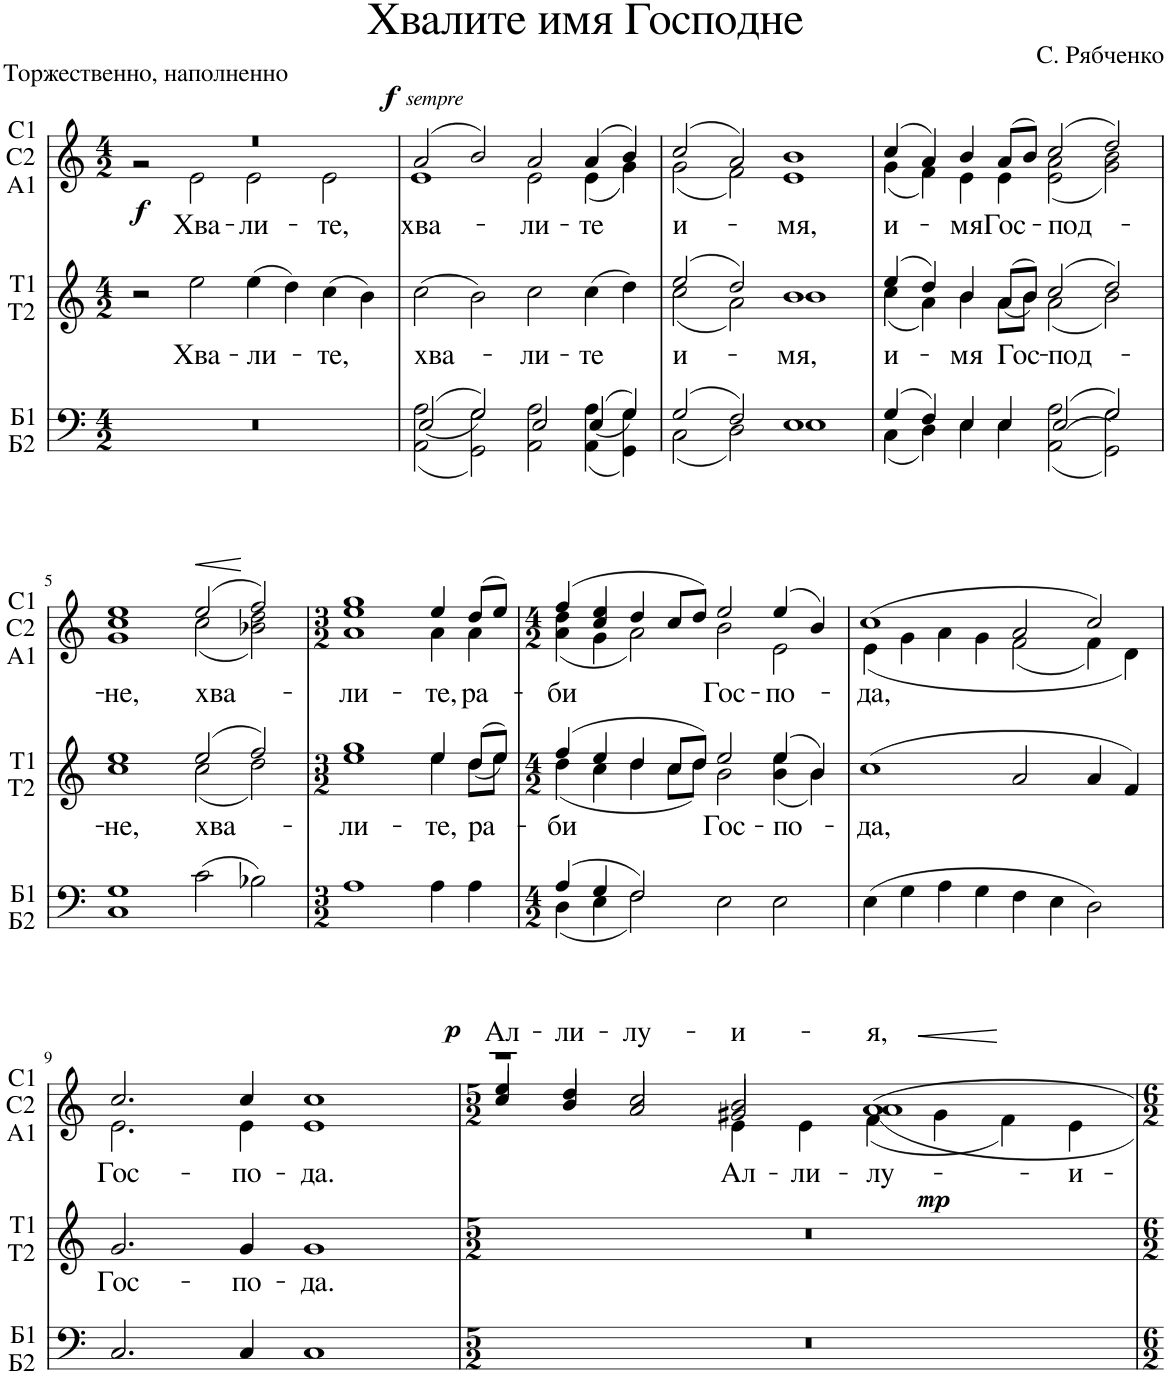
**kern	**kern	**text	**dynam	**kern	**text	**dynam
*part3	*part2	*part2	*part2	*part1	*part1	*part1
*staff3	*staff2	*staff2	*staff2	*staff1	*staff1	*staff1
*I"Б1 Б2	*I"T1 T2	*	*	*I"C1 C2 A1	*	*
*	*I'T1 T2	*	*	*I'C1 C2 A1	*	*
*clefF4	*clefG2	*	*	*clefG2	*	*
*k[]	*k[]	*	*	*k[]	*	*
*M4/2	*M4/2	*	*	*M4/2	*	*
=1	=1	=1	=1	=1	=1	=1
*	*	*	*	*^	*	*
!	!	!	!	!	!	!	!LO:DY:b
0r	2r	.	.	0r	2r	.	f
!	!	!LO:LY:b	!	!	!	!LO:LY:b	!
.	2ee\	Хва-	.	.	2e\	Хва-	.
!	!	!LO:LY:b	!	!	!	!LO:LY:b	!
.	(4ee\	-ли-	.	.	2e\	-ли-	.
.	4dd\)	.	.	.	.	.	.
!	!	!LO:LY:b	!	!	!	!LO:LY:b	!
.	(4cc\	те,	.	.	2e\	-те,	.
.	4b\)	.	.	.	.	.	.
=2	=2	=2	=2	=2	=2	=2	=2
*^	*	*	*	*	*	*	*
!	!	!	!LO:LY:b	!	!	!	!LO:LY:b	!LO:DY:a
!	!	!	!	!	!	!	!	!LO:DY:n=1:a
((<2E/	(2AA\ 2A\	(2cc\	хва-	.	(2a/	1e	хва-	f other-dynamics
2G/))	2GG\ 2G\)	2b\)	.	.	2b/)	.	.	.
!	!	!	!LO:LY:b	!	!	!	!LO:LY:b	!
2E/	2AA\ 2A\	2cc\	ли-	.	2a/	2e\	-ли-	.
!	!	!	!LO:LY:b	!	!	!	!LO:LY:b	!
((<4E/	(4AA\ 4A\	(4cc\	-те	.	(4a/	(4e\	-те	.
4G/))	4GG\ 4G\)	4dd\)	.	.	4b/)	4g\)	.	.
=3	=3	=3	=3	=3	=3	=3	=3	=3
!	!	!	!LO:LY:b	!	!	!	!LO:LY:b	!
*	*	*^	*	*	*	*	*	*
(2G/	(2C\	(2ee/	(2cc\	и-	.	(2cc/	(2g\	и-	.
2F/)	2D\)	2dd/)	2a\)	.	.	2a/)	2f\)	.	.
!	!	!	!	!LO:LY:b	!	!	!	!LO:LY:b	!
1E	1E	1b	1b	мя,	.	1b	1e	мя,	.
=4	=4	=4	=4	=4	=4	=4	=4	=4	=4
!	!	!	!	!LO:LY:b	!	!	!	!LO:LY:b	!
(4G/	(4C\	(4ee/	(4cc\	и-	.	(4cc/	(4g\	и-	.
4F/)	4D\)	4dd/)	4a\)	.	.	4a/)	4f\)	.	.
!	!	!	!	!LO:LY:b	!	!	!	!LO:LY:b	!
4E/	4E\	4b/	4b\	мя	.	4b/	4e\	мя	.
!	!	!	!	!LO:LY:b	!	!	!	!LO:LY:b	!
4E/	4E\	((<8a/L	8a\L	Гос-	.	(8a/L	4e\	Гос-	.
.	.	8b/J))	8b\J	.	.	8b/J)	.	.	.
!	!	!	!	!LO:LY:b	!	!	!	!LO:LY:b	!
((2E/	(2AA\ 2A\	(2cc/	(2a\	под-	.	(2cc/	(2e\ 2a\	-под-	.
2G/))	2GG\ 2G\)	2dd/)	2b\)	.	.	2dd/)	2g\ 2b\)	.	.
!!LO:LB:g=z	!!
=5	=5	=5	=5	=5	=5	=5	=5	=5	=5
!	!	!	!	!LO:LY:b	!	!	!	!LO:LY:b	!
1G	1C	1ee	1cc	не,	.	1ee	1g 1cc	не,	.
!	!	!	!	!LO:LY:b	!	!	!	!LO:LY:b	!LO:HP:b
(>2c\	4ryy	(2ee/	(2cc\	хва-	.	(2ee/	(2cc\	хва-	<
.	4ryy	.	.	.	.	.	.	.	.
2B-X\)	2ryy	2ff/)	2dd\)	.	.	2ff/)	2b-X\ 2dd\)	.	[
*v	*v	*	*	*	*	*	*	*	*
=6	=6	=6	=6	=6	=6	=6	=6	=6
*M3/2	*M3/2	*	*	*	*M3/2	*	*	*
*^	*	*	*	*	*	*	*	*
!	!	!	!	!LO:LY:b	!	!	!	!LO:LY:b	!
*v	*v	*	*	*	*	*	*	*	*
1A	1gg	1ee	ли-	.	1gg	1a 1ee	ли-	.
!	!	!	!LO:LY:b	!	!	!	!LO:LY:b	!
4A\	4ee/	4ee\	-те,	.	4ee/	4a\	-те,	.
!	!	!	!LO:LY:b	!	!	!	!LO:LY:b	!
4A\	((<8dd/L	8dd\L	ра-	.	(8dd/L	4a\	ра-	.
.	8ee/J))	8ee\J	.	.	8ee/J)	.	.	.
=7	=7	=7	=7	=7	=7	=7	=7	=7
*M4/2	*M4/2	*	*	*	*M4/2	*	*	*
*^	*	*	*	*	*	*	*	*
!	!	!	!	!LO:LY:b	!	!	!	!LO:LY:b	!
(4A/	(4D\	(4ff/	(4dd\	би	.	(4ff/	(4a\ 4dd\	-би	.
4G/	4E\	4ee/	4cc\	.	.	4cc/ 4ee/	4g\	.	.
2F/)	2F\)	4dd/	4dd\	.	.	4dd/	2a\)	.	.
.	.	8cc/L	8cc\L	.	.	8cc/L	.	.	.
.	.	8dd/J)	8dd\J)	.	.	8dd/J)	.	.	.
!	!	!	!	!LO:LY:b	!	!	!	!LO:LY:b	!
2E\	1ryy	2ee/	2b\	Гос-	.	2ee/	2b\	Гос-	.
!	!	!	!	!LO:LY:b	!	!	!	!LO:LY:b	!
2E\	.	(4ee/	(4b\ 4ee\	-по-	.	(4ee/	2e\	-по-	.
.	.	4b/)	4b\)	.	.	4b/)	.	.	.
*v	*v	*	*	*	*	*	*	*	*
=8	=8	=8	=8	=8	=8	=8	=8	=8
!	!	!	!LO:LY:b	!	!	!	!LO:LY:b	!
*	*v	*v	*	*	*	*	*	*
(4E\	(1cc	да,	.	(1cc	(4e\	-да,	.
4G\	.	.	.	.	4g\	.	.
4A\	.	.	.	.	4a\	.	.
4G\	.	.	.	.	4g\	.	.
4F\	2a/	.	.	2a/	(2f\	.	.
4E\	.	.	.	.	.	.	.
2D\)	4a/	.	.	2cc/)	4f\)	.	.
.	4f/)	.	.	.	4d\)	.	.
!!LO:LB:g=z	!!
=9	=9	=9	=9	=9	=9	=9	=9
!	!	!LO:LY:b	!	!	!	!LO:LY:b	!
2.C/	2.g/	Гос-	.	2.cc/	2.e\	Гос-	.
!	!	!LO:LY:b	!	!	!	!LO:LY:b	!
4C/	4g/	-по-	.	4cc/	4e\	-по-	.
!	!	!LO:LY:b	!	!	!	!LO:LY:b	!
1C	1g	-да.	.	1cc	1e	-да.	.
*	*	*	*	*v	*v	*	*
=10	=10	=10	=10	=10	=10	=10
*M5/2	*M5/2	*	*	*M5/2	*	*
*	*	*	*	*^	*	*
!	!	!	!LO:DY:a	!	!	!LO:LY:a	!LO:DY:a
*	*	*	*	*	*^	*	*
2%5r	2%5r	.	mp	4ee/	1r	4cc/	Ал-	p
!	!	!	!	!	!	!	!LO:LY:a	!
.	.	.	.	4dd/	.	4b/	-ли-	.
!	!	!	!	!	!	!	!LO:LY:a	!
.	.	.	.	2cc/	.	2a/	-лу-	.
!	!	!	!	!	!	!	!LO:LY:a	!
!	!	!	!	!	!	!	!LO:LY:b	!
.	.	.	.	2b/	4e\	2g#X/	Ал-	.
!	!	!	!	!	!	!	!LO:LY:b	!
.	.	.	.	.	4e\	.	-ли-	.
!	!	!	!	!	!	!	!LO:LY:a	!
!	!	!	!	!	!	!	!LO:LY:b	!
.	.	.	.	1a	(4f\	1a	-лу-	.
.	.	.	.	.	4g#\	.	.	.
.	.	.	.	.	4f\)	.	.	.
!	!	!	!	!	!	!	!LO:LY:b	!
.	.	.	.	.	4e\	.	и-	.
*	*	*	*	*v	*v	*v	*	*
=	=	=	=	=	=	=
*-	*-	*-	*-	*-	*-	*-
